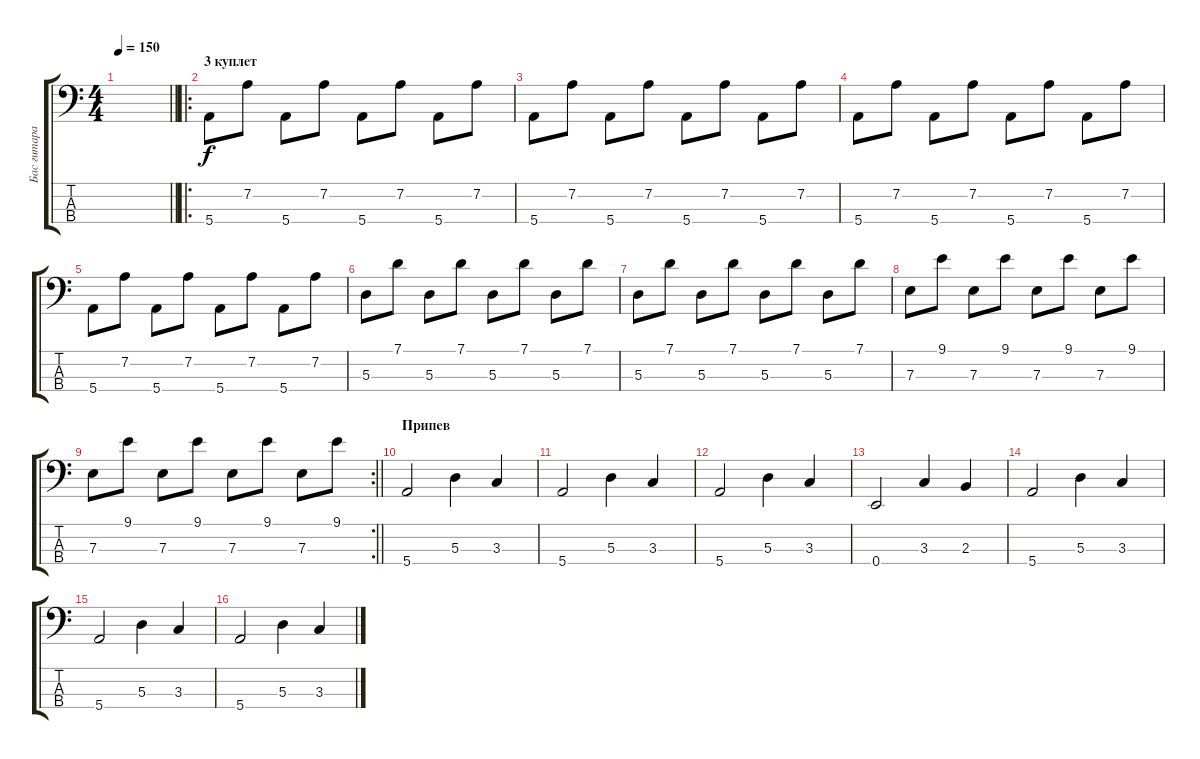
\track ("Бас гитара" "Бас гитара") {instrument electricbassfinger}
\staff {score tabs}
\tuning (G2 D2 A1 E1) {hide}
\ts (4 4)
\tempo 150
\clef f4
\barLineRight lightlight
\ks c
|
\ro
\section ("" "3 куплет")
5.4.8 7.2.8 5.4.8 7.2.8 5.4.8 7.2.8 5.4.8 7.2.8 |
5.4.8 7.2.8 5.4.8 7.2.8 5.4.8 7.2.8 5.4.8 7.2.8 |
5.4.8 7.2.8 5.4.8 7.2.8 5.4.8 7.2.8 5.4.8 7.2.8 |
5.4.8 7.2.8 5.4.8 7.2.8 5.4.8 7.2.8 5.4.8 7.2.8 |
5.3.8 7.1.8 5.3.8 7.1.8 5.3.8 7.1.8 5.3.8 7.1.8 |
5.3.8 7.1.8 5.3.8 7.1.8 5.3.8 7.1.8 5.3.8 7.1.8 |
7.3.8 9.1.8 7.3.8 9.1.8 7.3.8 9.1.8 7.3.8 9.1.8 |
\rc 2
\barLineRight lightlight
7.3.8 9.1.8 7.3.8 9.1.8 7.3.8 9.1.8 7.3.8 9.1.8 |
\section ("" "Припев")
5.4.2 5.3.4 3.3.4 |
5.4.2 5.3.4 3.3.4 |
5.4.2 5.3.4 3.3.4 |
0.4.2 3.3.4 2.3.4 |
5.4.2 5.3.4 3.3.4 |
5.4.2 5.3.4 3.3.4 |
5.4.2 5.3.4 3.3.4
